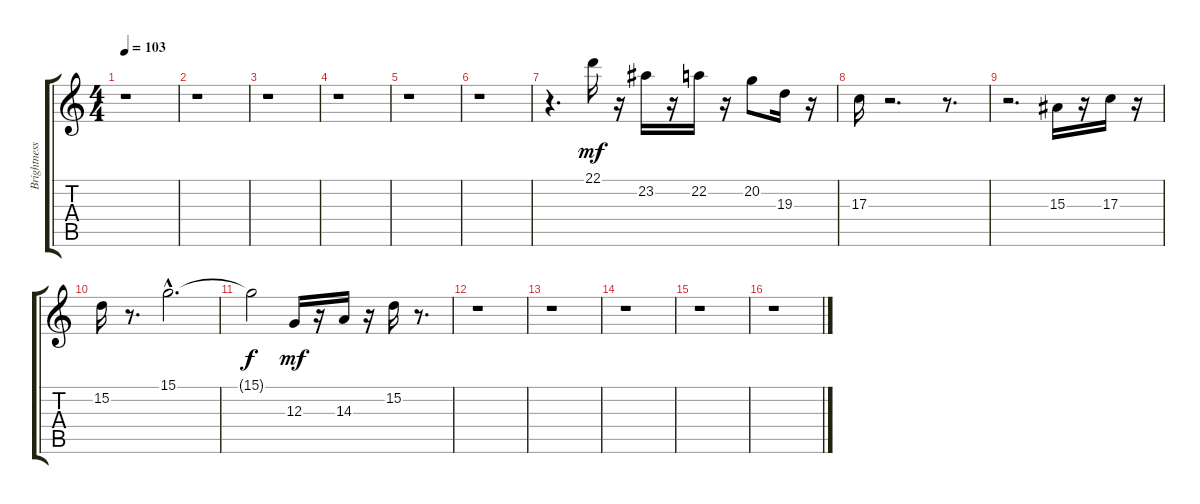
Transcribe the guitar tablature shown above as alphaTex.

\track ("Brightness" "Brightness") {instrument fx5brightness}
\staff {score tabs}
\tuning (E4 B3 G3 D3 A2 E2) {hide}
\ts (4 4)
\tempo 103
\clef g2
\ks c
r.1{dy mf} |
r.1 |
r.1 |
r.1 |
r.1 |
r.1 |
r.4{d} 22.1.16 r.16 23.2.16 r.16 22.2.16 r.16 20.2.8 19.3.16 r.16 |
17.3.16 r.2{d} r.8{d} |
r.2{d} 15.3.16 r.16 17.3.16 r.16 |
15.2.16 r.8{d} 15.1{hac}.2{d} |
15.1{t}.2{dy f} 12.3.16{dy mf} r.16 14.3.16 r.16 15.2.16 r.8{d} |
r.1 |
r.1 |
r.1 |
r.1 |
r.1
